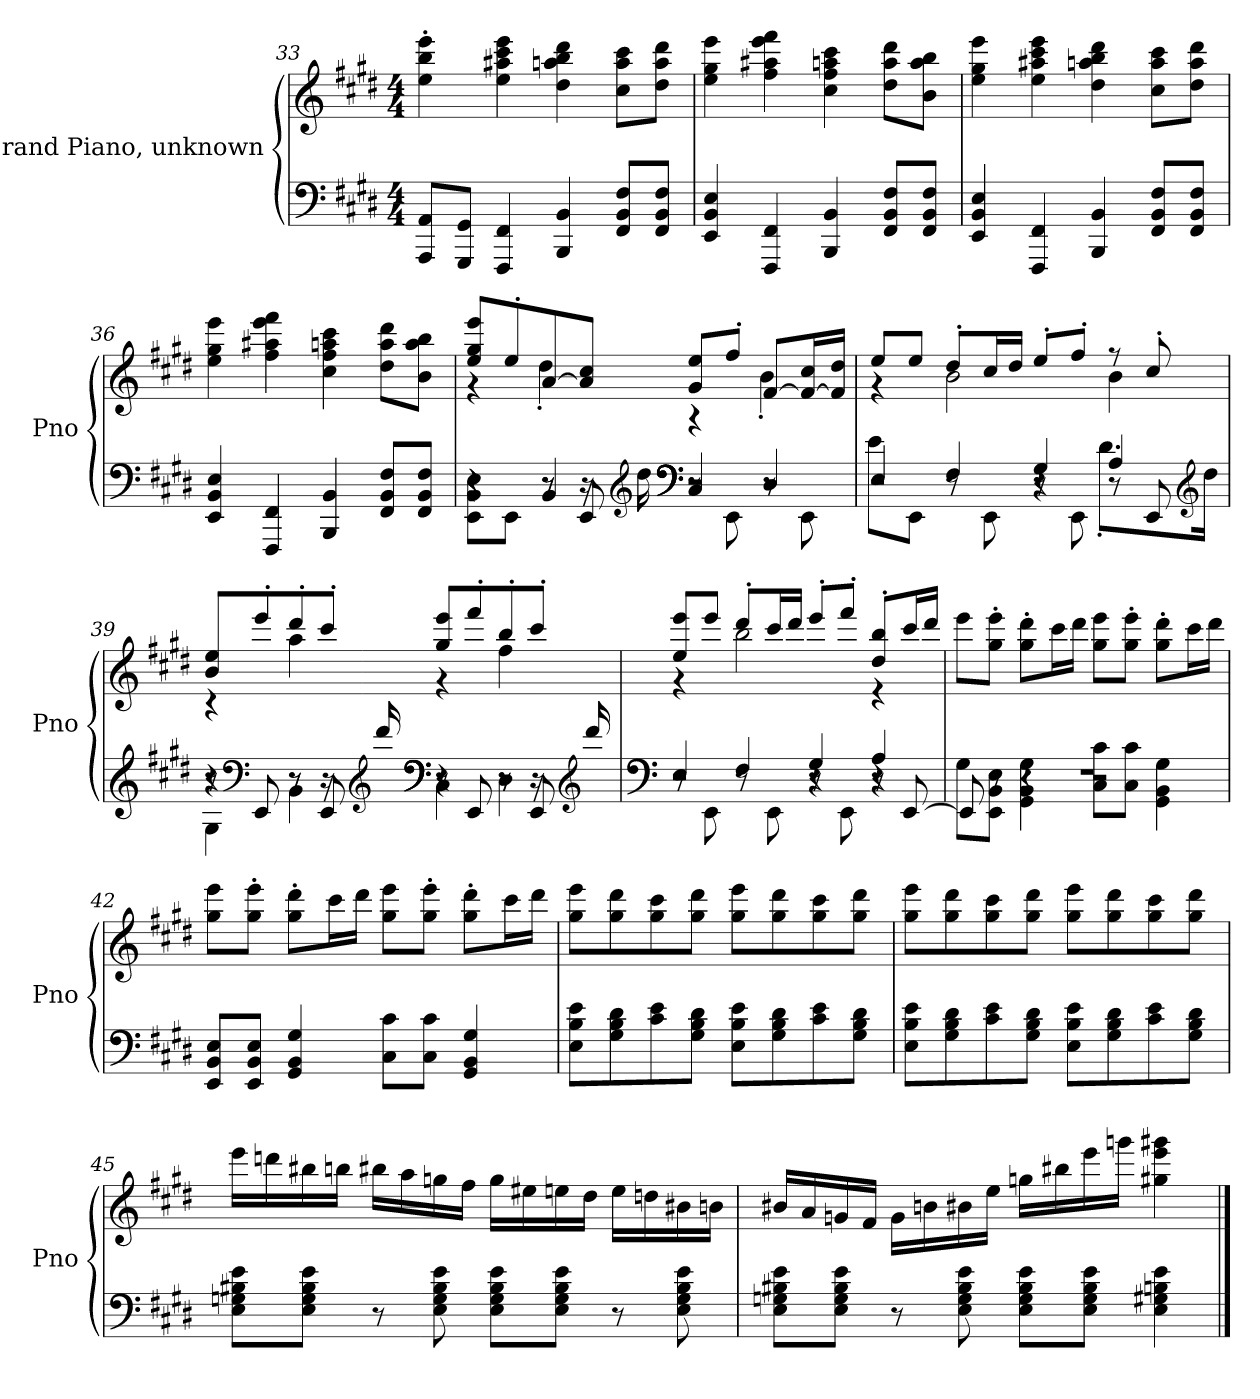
**kern	**kern
*part1	*part1
*staff2	*staff1
*I"Grand Piano, unknown	*
*I'Pno	*
*clefF4	*clefG2
*k[f#c#g#d#]	*k[f#c#g#d#]
*M4/4	*M4/4
=33	=33
8AAA/ 8AA/L	4ee\' 4bb\' 4eee\'
8GGG#/ 8GG#/J	.
4FFF#/ 4FF#/	4ee\ 4aa#X\ 4ccc#\ 4eee\
4BBB/ 4BB/	4dd#\ 4aan\ 4bb\ 4ddd#\
8FF#/ 8BB/ 8F#/L	8cc#\ 8aa\ 8ccc#\L
8FF#/ 8BB/ 8F#/J	8dd#\ 8aa\ 8ddd#\J
=34	=34
4EE/ 4BB/ 4E/	4ee\ 4gg#\ 4eee\
4FFF#/ 4FF#/	4ff#\ 4aa#X\ 4eee\ 4fff#\
4BBB/ 4BB/	4cc#\ 4ff#\ 4aan\ 4ccc#\
8FF#/ 8BB/ 8F#/L	8dd#\ 8aa\ 8ddd#\L
8FF#/ 8BB/ 8F#/J	8b\ 8aa\ 8bb\J
=35	=35
4EE/ 4BB/ 4E/	4ee\ 4gg#\ 4eee\
4FFF#/ 4FF#/	4ee\ 4aa#X\ 4ccc#\ 4eee\
4BBB/ 4BB/	4dd#\ 4aan\ 4bb\ 4ddd#\
8FF#/ 8BB/ 8F#/L	8cc#\ 8aa\ 8ccc#\L
8FF#/ 8BB/ 8F#/J	8dd#\ 8aa\ 8ddd#\J
!!LO:LB:g=z
=36	=36
4EE/ 4BB/ 4E/	4ee\ 4gg#\ 4eee\
4FFF#/ 4FF#/	4ff#\ 4aa#X\ 4eee\ 4fff#\
4BBB/ 4BB/	4cc#\ 4ff#\ 4aan\ 4ccc#\
8FF#/ 8BB/ 8F#/L	8dd#\ 8aa\ 8ddd#\L
8FF#/ 8BB/ 8F#/J	8b\ 8aa\ 8bb\J
=37	=37
*^	*^
*	*^	*	*
4r	8EE\ 8BB\ 8E\L	4r	8ee/ 8gg#/ 8eee/L	4r
.	8EE\J	.	8ee'/	.
4BB/	8r	8r	[8a/	4dd#'\
.	16r	8EE/	8a/] 8cc#/J	.
*clefG2	*	*	*	*
.	16dd#\	.	.	.
*clefF4	*	*	*	*
4C#/	8r	2r	8g#/ 8ee/L	4r
.	8EE\	.	8ff#'/J	.
4D#/	8r	.	[8f#/L	4b'\
.	8EE\	.	16f#/_ 16cc#/L	.
.	.	.	16f#/] 16dd#/JJ	.
=38	=38	=38	=38	=38
4E/	8e\L	2r	8ee/L	4r
.	8EE\J	.	8ee/J	.
4F#/	8r	.	8dd#'/L	2b\
.	8EE\	.	16cc#/L	.
.	.	.	16dd#/JJ	.
4G#/	8r	4r	8ee'/L	.
.	8EE\	.	8ff#'/J	.
4A/	8.d#'\L	8r	8r	4b\
.	.	8EE/	8cc#'/	.
*clefG2	*	*	*	*
.	16dd#\Jk	.	.	.
!!LO:LB:g=z	!!
=39	=39	=39	=39	=39
8r	4G#\	4r	8b/ 8ee/L	4r
*clefF4	*	*	*	*
8EE/	.	.	8eee'/	.
8r	4BB\	8r	8ddd#'/	4aa\
16r	.	8EE/	8ccc#'/J	.
*clefG2	*	*	*	*
16ddd#/	.	.	.	.
*clefF4	*	*	*	*
8r	4C#\	4r	8gg#/ 8eee/L	4r
8EE/	.	.	8fff#'/	.
8r	4D#\	8r	8bb'/	4ff#\
16r	.	8EE/	8ccc#'/J	.
*clefG2	*	*	*	*
16ddd#/	.	.	.	.
=40	=40	=40	=40	=40
*clefF4	*	*	*	*
4E/	8r	2r	8ee/ 8eee/L	4r
.	8EE\	.	8eee/J	.
4F#/	8r	.	8ddd#'/L	2bb\
.	8EE\	.	16ccc#/L	.
.	.	.	16ddd#/JJ	.
4G#/	8r	4r	8eee'/L	.
.	8EE\	.	8fff#'/J	.
4A/	4r	8r	8dd#/' 8bb/'L	4r
.	.	[8EE/	16ccc#/L	.
.	.	.	16ddd#/JJ	.
*	*	*	*v	*v
!!LO:PB:g=z
=41	=41	=41	=41
1r	8G#\L	8EE/]	8eee\L
.	8EE\ 8BB\ 8E\J	8r	8gg#\' 8eee\'J
.	4GG#\ 4BB\ 4G#\	4r	8gg#\' 8ddd#\'L
.	.	.	16ccc#\L
.	.	.	16ddd#\JJ
.	8C#\ 8c#\L	2r	8gg#\ 8eee\L
.	8C#\ 8c#\J	.	8gg#\' 8eee\'J
.	4GG#\ 4BB\ 4G#\	.	8gg#\' 8ddd#\'L
.	.	.	16ccc#\L
.	.	.	16ddd#\JJ
*v	*v	*v	*
=42	=42
8EE/ 8BB/ 8E/L	8gg#\ 8eee\L
8EE/ 8BB/ 8E/J	8gg#\' 8eee\'J
4GG#/ 4BB/ 4G#/	8gg#\' 8ddd#\'L
.	16ccc#\L
.	16ddd#\JJ
8C#\ 8c#\L	8gg#\ 8eee\L
8C#\ 8c#\J	8gg#\' 8eee\'J
4GG#/ 4BB/ 4G#/	8gg#\' 8ddd#\'L
.	16ccc#\L
.	16ddd#\JJ
=43	=43
8E\ 8B\ 8e\L	8gg#\ 8eee\L
8G#\ 8B\ 8d#\	8gg#\ 8ddd#\
8c#\ 8e\	8gg#\ 8ccc#\
8G#\ 8B\ 8d#\J	8gg#\ 8ddd#\J
8E\ 8B\ 8e\L	8gg#\ 8eee\L
8G#\ 8B\ 8d#\	8gg#\ 8ddd#\
8c#\ 8e\	8gg#\ 8ccc#\
8G#\ 8B\ 8d#\J	8gg#\ 8ddd#\J
!!LO:LB:g=z
=44	=44
8E\ 8B\ 8e\L	8gg#\ 8eee\L
8G#\ 8B\ 8d#\	8gg#\ 8ddd#\
8c#\ 8e\	8gg#\ 8ccc#\
8G#\ 8B\ 8d#\J	8gg#\ 8ddd#\J
8E\ 8B\ 8e\L	8gg#\ 8eee\L
8G#\ 8B\ 8d#\	8gg#\ 8ddd#\
8c#\ 8e\	8gg#\ 8ccc#\
8G#\ 8B\ 8d#\J	8gg#\ 8ddd#\J
=45	=45
8E\ 8Gn\ 8B#X\ 8e\L	16eee\LL
.	16dddn\
8E\ 8G\ 8B#\ 8e\J	16bb#X\
.	16bbn\JJ
8r	16bb#X\LL
.	16aa\
8E\ 8G\ 8B#\ 8e\	16ggn\
.	16ff#\JJ
8E\ 8G\ 8B#\ 8e\L	16gg\LL
.	16ee#X\
8E\ 8G\ 8B#\ 8e\J	16een\
.	16dd#\JJ
8r	16ee\LL
.	16ddn\
8E\ 8G\ 8B#\ 8e\	16b#X\
.	16bn\JJ
!!LO:LB:g=z
=46	=46
8E\ 8Gn\ 8B#X\ 8e\L	16b#X/LL
.	16a/
8E\ 8G\ 8B#\ 8e\J	16gn/
.	16f#/JJ
8r	16g\LL
.	16bn\
8E\ 8G\ 8B#\ 8e\	16b#X\
.	16ee\JJ
8E\ 8G\ 8B#\ 8e\L	16ggn\LL
.	16bb#X\
8E\ 8G\ 8B#\ 8e\J	16eee\
.	16gggn\JJ
4E\ 4G#X\ 4Bn\ 4e\	4gg#X\ 4eee\ 4ggg#X\
==	==
*-	*-
